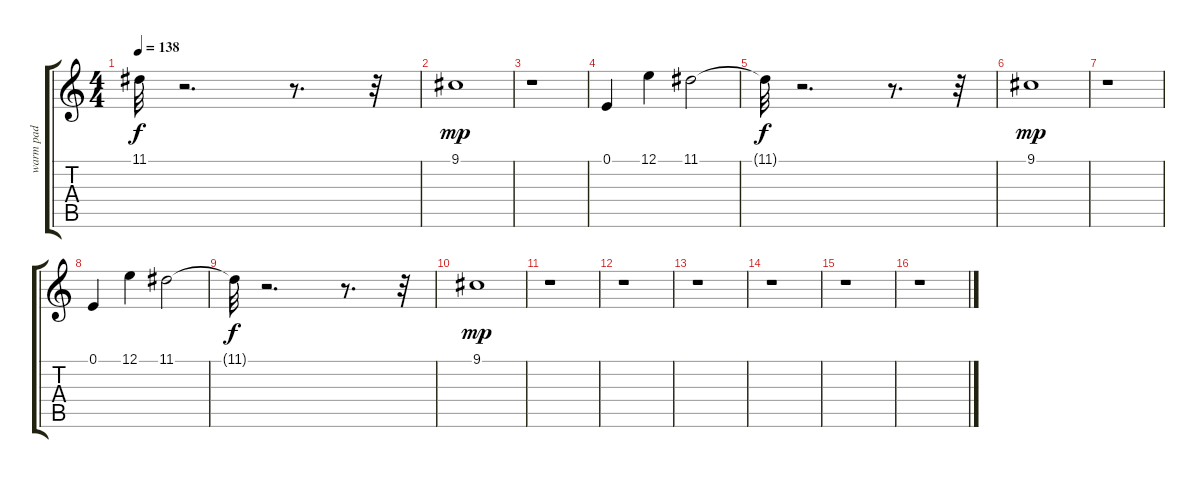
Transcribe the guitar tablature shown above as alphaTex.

\track ("warm pad" "warm pad") {instrument pad2warm}
\staff {score tabs}
\tuning (E4 B3 G3 D3 A2 E2) {hide}
\ts (4 4)
\tempo 138
\clef g2
\ks c
11.1{t}.32{dy f} r.2{d} r.8{d} r.32 |
9.1.1{dy mp} |
r.1 |
0.1.4 12.1.4 11.1.2 |
11.1{t}.32{dy f} r.2{d} r.8{d} r.32 |
9.1.1{dy mp} |
r.1 |
0.1.4 12.1.4 11.1.2 |
11.1{t}.32{dy f} r.2{d} r.8{d} r.32 |
9.1.1{dy mp} |
r.1 |
r.1 |
r.1 |
r.1 |
r.1 |
r.1
